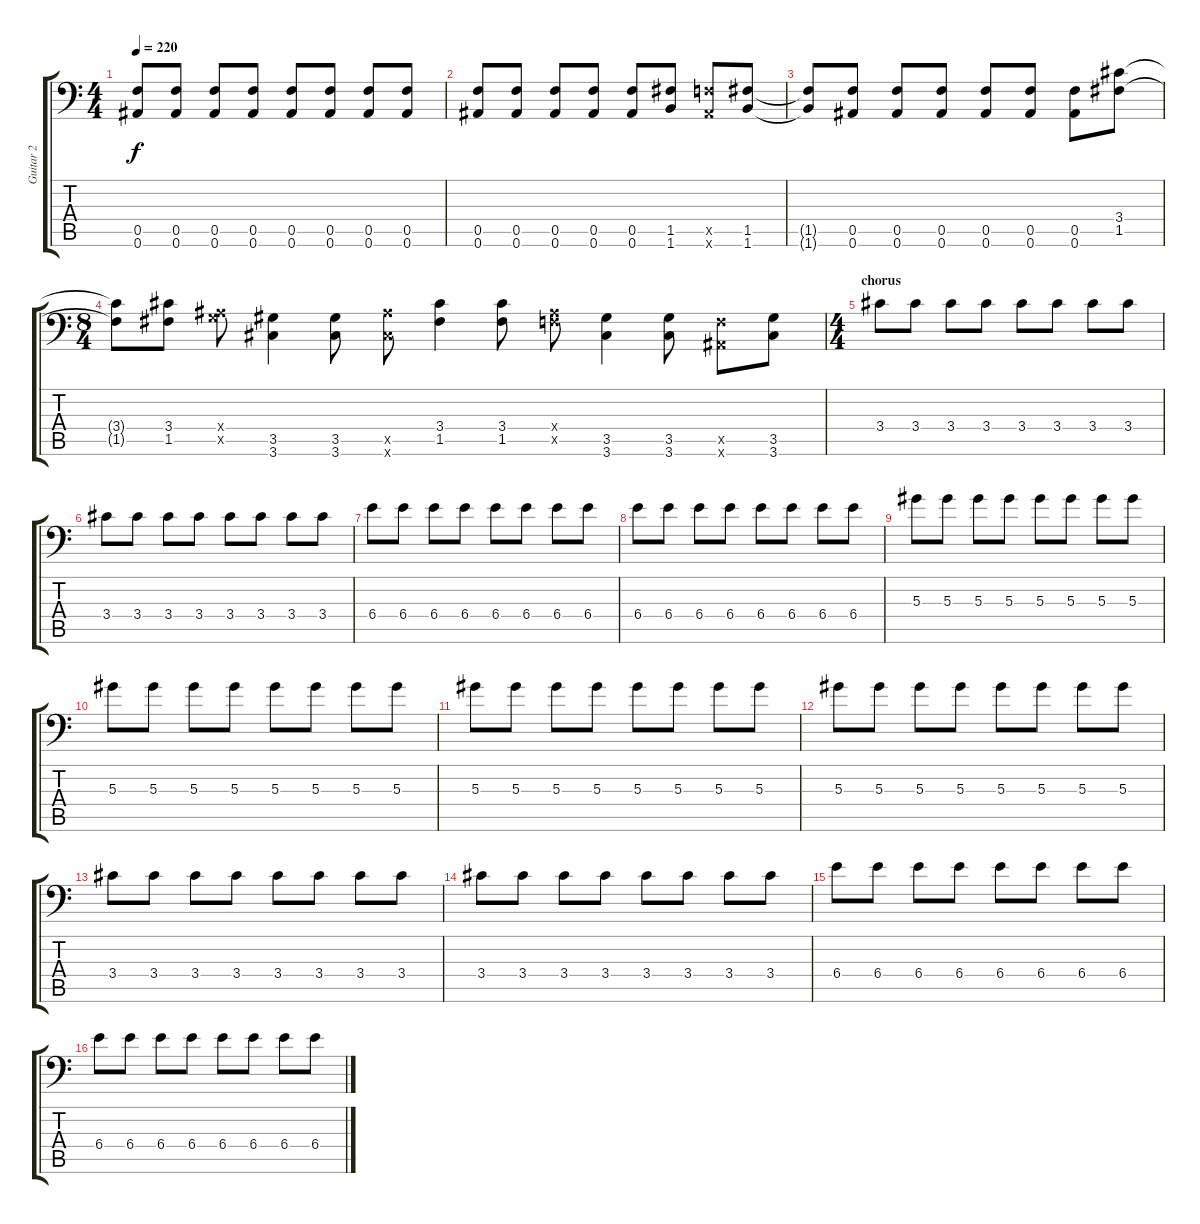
\track ("Guitar 2" "Guitar 2") {instrument distortionguitar}
\staff {score tabs}
\tuning (C4 G3 Eb3 Bb2 F2 Bb1) {hide}
\ts (4 4)
\tempo 220
\clef f4
\ks c
(0.5{t} 0.6{t}).8{dy f} (0.5 0.6).8 (0.5 0.6).8 (0.5 0.6).8 (0.5 0.6).8 (0.5 0.6).8 (0.5 0.6).8 (0.5 0.6).8 |
(0.5 0.6).8 (0.5 0.6).8 (0.5 0.6).8 (0.5 0.6).8 (0.5 0.6).8 (1.5 1.6).8 (0.5{x} 0.6{x}).8 (1.5 1.6).8 |
(1.5{t} 1.6{t}).8 (0.5 0.6).8 (0.5 0.6).8 (0.5 0.6).8 (0.5 0.6).8 (0.5 0.6).8 (0.5 0.6).8 (3.4 1.5).8 |
\ts (8 4)
(3.4{t} 1.5{t}).8 (3.4 1.5).8 (0.4{x} 2.5{x}).8 (3.5 3.6).4 (3.5 3.6).8 (5.5{x} 3.6{x}).8 (3.4 1.5).4 (3.4 1.5).8 (0.4{x} 0.5{x}).8 (3.5 3.6).4 (3.5 3.6).8 (0.5{x} 0.6{x}).8 (3.5 3.6).8 |
\ts (4 4)
\section ("" "chorus")
3.4.8{volume 8 instrument distortionguitar} 3.4.8 3.4.8 3.4.8 3.4.8 3.4.8 3.4.8 3.4.8 |
3.4.8 3.4.8 3.4.8 3.4.8 3.4.8 3.4.8 3.4.8 3.4.8 |
6.4.8 6.4.8 6.4.8 6.4.8 6.4.8 6.4.8 6.4.8 6.4.8 |
6.4.8 6.4.8 6.4.8 6.4.8 6.4.8 6.4.8 6.4.8 6.4.8 |
5.3.8 5.3.8 5.3.8 5.3.8 5.3.8 5.3.8 5.3.8 5.3.8 |
5.3.8 5.3.8 5.3.8 5.3.8 5.3.8 5.3.8 5.3.8 5.3.8 |
5.3.8 5.3.8 5.3.8 5.3.8 5.3.8 5.3.8 5.3.8 5.3.8 |
5.3.8 5.3.8 5.3.8 5.3.8 5.3.8 5.3.8 5.3.8 5.3.8 |
3.4.8 3.4.8 3.4.8 3.4.8 3.4.8 3.4.8 3.4.8 3.4.8 |
3.4.8 3.4.8 3.4.8 3.4.8 3.4.8 3.4.8 3.4.8 3.4.8 |
6.4.8 6.4.8 6.4.8 6.4.8 6.4.8 6.4.8 6.4.8 6.4.8 |
6.4.8 6.4.8 6.4.8 6.4.8 6.4.8 6.4.8 6.4.8 6.4.8
